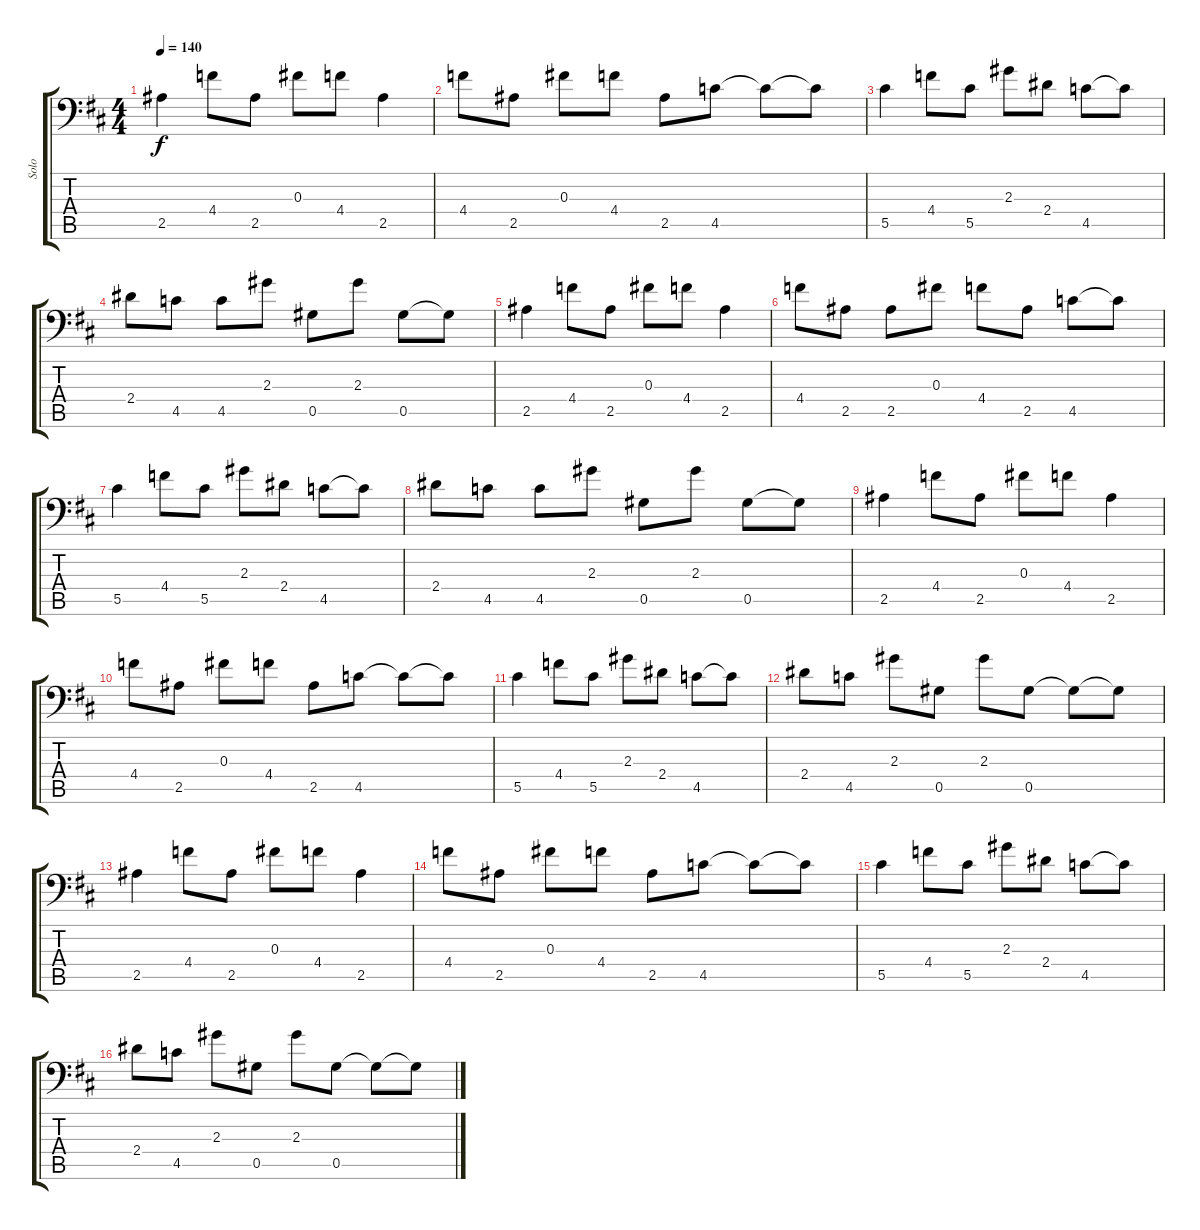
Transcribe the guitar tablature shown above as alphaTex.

\track ("Solo" "Solo") {instrument distortionguitar}
\staff {score tabs}
\tuning (Eb4 Bb3 Gb3 Db3 Ab2 Bb1) {hide}
\ts (4 4)
\tempo 140
\clef f4
\ks d
2.5.4{dy f instrument electricguitarclean} 4.4.8 2.5.8 0.3.8 4.4.8 2.5.4 |
4.4.8 2.5.8 0.3.8 4.4.8 2.5.8 4.5.8 4.5{t}.8 4.5{t}.8 |
5.5.4 4.4.8 5.5.8 2.3.8 2.4.8 4.5.8 4.5{t}.8 |
2.4.8 4.5.8 4.5.8 2.3.8 0.5.8 2.3.8 0.5.8 0.5{t}.8 |
2.5.4 4.4.8 2.5.8 0.3.8 4.4.8 2.5.4 |
4.4.8 2.5.8 2.5.8 0.3.8 4.4.8 2.5.8 4.5.8 4.5{t}.8 |
5.5.4 4.4.8 5.5.8 2.3.8 2.4.8 4.5.8 4.5{t}.8 |
2.4.8 4.5.8 4.5.8 2.3.8 0.5.8 2.3.8 0.5.8 0.5{t}.8 |
2.5.4 4.4.8 2.5.8 0.3.8 4.4.8 2.5.4 |
4.4.8 2.5.8 0.3.8 4.4.8 2.5.8 4.5.8 4.5{t}.8 4.5{t}.8 |
5.5.4 4.4.8 5.5.8 2.3.8 2.4.8 4.5.8 4.5{t}.8 |
2.4.8 4.5.8 2.3.8 0.5.8 2.3.8 0.5.8 0.5{t}.8 0.5{t}.8 |
2.5.4 4.4.8 2.5.8 0.3.8 4.4.8 2.5.4 |
4.4.8 2.5.8 0.3.8 4.4.8 2.5.8 4.5.8 4.5{t}.8 4.5{t}.8 |
5.5.4 4.4.8 5.5.8 2.3.8 2.4.8 4.5.8 4.5{t}.8 |
2.4.8 4.5.8 2.3.8 0.5.8 2.3.8 0.5.8 0.5{t}.8 0.5{t}.8
